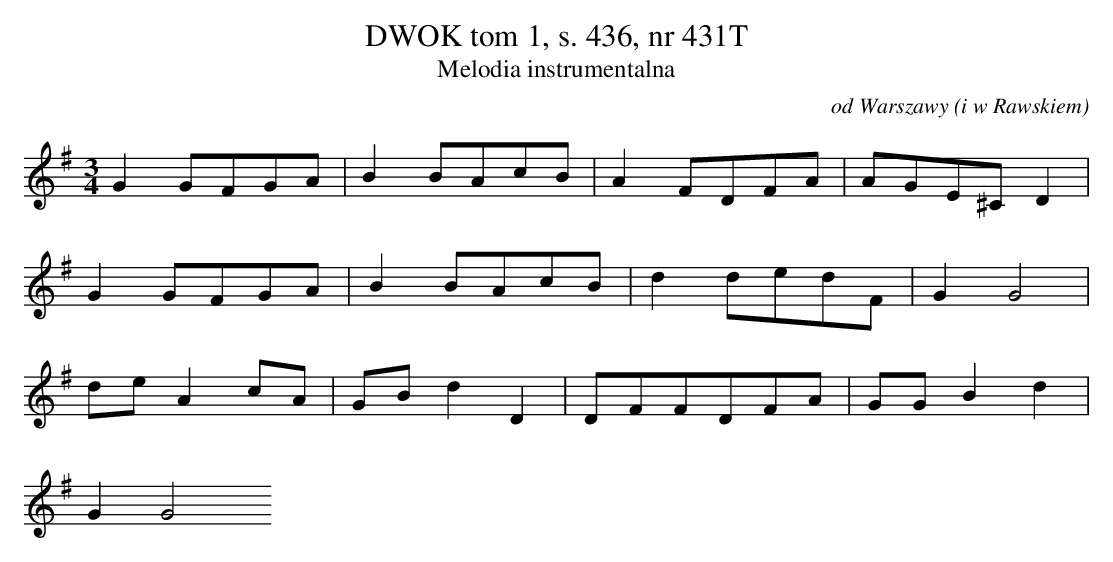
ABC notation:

X:1
T: DWOK tom 1, s. 436, nr 431T
T: Melodia instrumentalna
O: od Warszawy (i w Rawskiem)
M: 3/4
L: 1/8
K: G
G2GFGA | B2BAcB | A2FDFA | AGE^CD2 |
G2GFGA | B2BAcB | d2dedF | G2G4 |
deA2cA | GBd2D2 | DFFDFA | GGB2d2 |
G2G4
